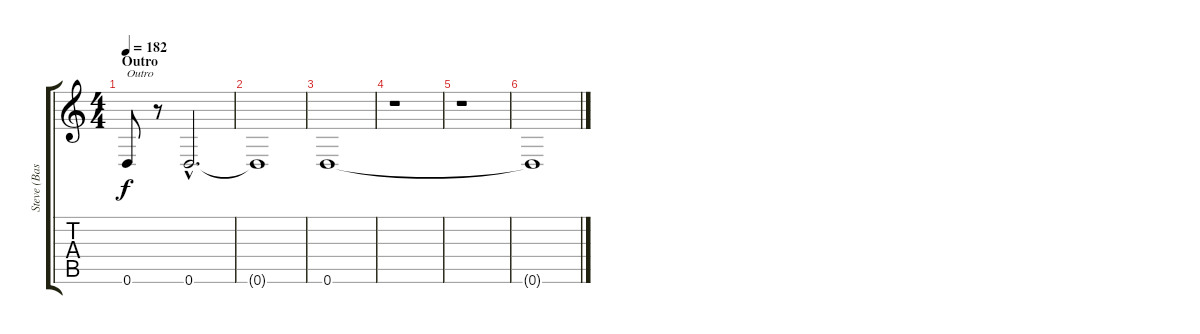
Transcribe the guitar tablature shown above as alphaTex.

\track ("Steve (Bass)" "Steve (Bas") {instrument acousticbass}
\staff {score tabs}
\tuning (E4 B3 G3 D3 A2 D2) {hide}
\ts (4 4)
\section ("" "Outro")
\tempo 182
\clef g2
\ks c
0.6.8{txt "Outro" dy f} r.8 0.6{hac}.2{d} |
0.6{t}.1 |
0.6.1 |
r.1 |
r.1 |
0.6{t}.1
